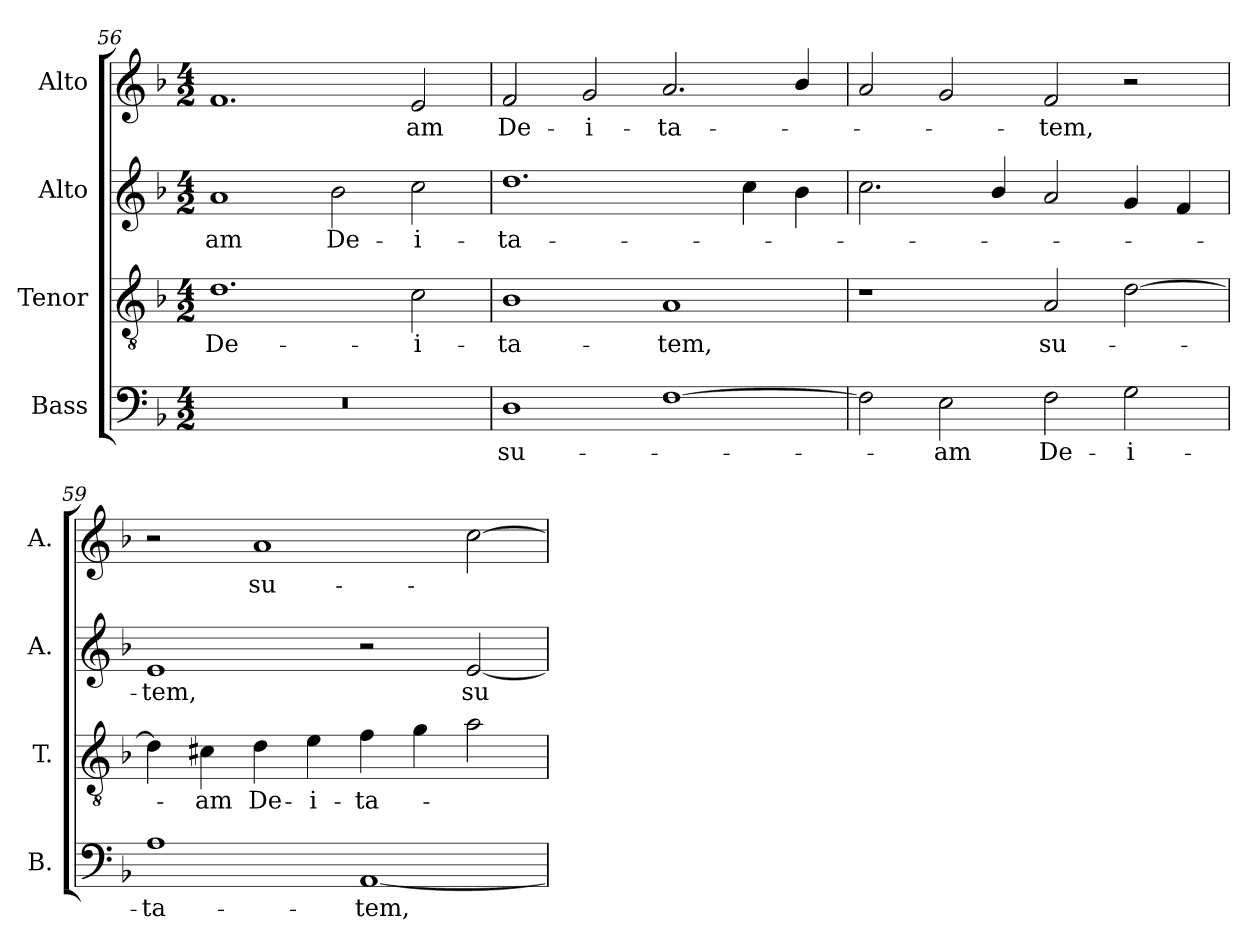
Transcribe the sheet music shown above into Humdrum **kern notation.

**kern	**text	**kern	**text	**kern	**text	**kern	**text
*part4	*part4	*part3	*part3	*part2	*part2	*part1	*part1
*staff4	*staff4	*staff3	*staff3	*staff2	*staff2	*staff1	*staff1
*I"Bass	*	*I"Tenor	*	*I"Alto	*	*I"Alto	*
*I'B.	*	*I'T.	*	*I'A.	*	*I'A.	*
!!LO:LB:g=z
*clefF4	*	*clefGv2	*	*clefG2	*	*clefG2	*
*	*	*ITrd7c12	*	*	*	*	*
*k[b-]	*	*k[b-]	*	*k[b-]	*	*k[b-]	*
*F:	*	*F:	*	*F:	*	*F:	*
*M4/2	*	*M4/2	*	*M4/2	*	*M4/2	*
=56	=56	=56	=56	=56	=56	=56	=56
!LO:N:vis=1	!	!	!	!	!	!	!
!	!	!	!LO:LY:b:color=#000000	!	!	!	!
!	!	!	!	!	!LO:LY:b:color=#000000	!	!
0r	.	1.Di	De-	1ai	-am	1.fi	.
!	!	!	!	!	!LO:LY:b:color=#000000	!	!
.	.	.	.	2b-i\	De-	.	.
!	!	!	!LO:LY:b:color=#000000	!	!	!	!
!	!	!	!	!	!LO:LY:b:color=#000000	!	!
!	!	!	!	!	!	!	!LO:LY:b:color=#000000
.	.	2Ci\	-i-	2cci\	-i-	2ei/	-am
=57	=57	=57	=57	=57	=57	=57	=57
!	!LO:LY:b:color=#000000	!	!	!	!	!	!
!	!	!	!LO:LY:b:color=#000000	!	!	!	!
!	!	!	!	!	!LO:LY:b:color=#000000	!	!
!	!	!	!	!	!	!	!LO:LY:b:color=#000000
1Di	su-	1BB-i	-ta-	1.ddi	-ta-	2fi/	De-
!	!	!	!	!	!	!	!LO:LY:b:color=#000000
.	.	.	.	.	.	2gi/	-i-
!	!	!	!LO:LY:b:color=#000000	!	!	!	!
!	!	!	!	!	!	!	!LO:LY:b:color=#000000
[1Fi	.	1AAi	-tem,	.	.	2.ai/	-ta-
.	.	.	.	4cci\	.	.	.
.	.	.	.	4b-i\	.	4b-i/	.
=58	=58	=58	=58	=58	=58	=58	=58
2Fi\]	.	1r	.	2.cci\	.	2ai/	.
!	!LO:LY:b:color=#000000	!	!	!	!	!	!
2Ei\	-am	.	.	.	.	2gi/	.
.	.	.	.	4b-i/	.	.	.
!	!LO:LY:b:color=#000000	!	!	!	!	!	!
!	!	!	!LO:LY:b:color=#000000	!	!	!	!
!	!	!	!	!	!	!	!LO:LY:b:color=#000000
2Fi\	De-	2AAi/	su-	2ai/	.	2fi/	-tem,
!	!LO:LY:b:color=#000000	!	!	!	!	!	!
2Gi\	-i-	[2Di\	.	4gi/	.	2r	.
.	.	.	.	4fi/	.	.	.
=59	=59	=59	=59	=59	=59	=59	=59
!	!LO:LY:b:color=#000000	!	!	!	!	!	!
!	!	!	!	!	!LO:LY:b:color=#000000	!	!
1Ai	-ta-	4Di\]	.	1ei	-tem,	2r	.
!	!	!	!LO:LY:b:color=#000000	!	!	!	!
.	.	4C#Xi\	-am	.	.	.	.
!	!	!	!LO:LY:b:color=#000000	!	!	!	!
!	!	!	!	!	!	!	!LO:LY:b:color=#000000
.	.	4Di\	De-	.	.	1ai	su-
!	!	!	!LO:LY:b:color=#000000	!	!	!	!
.	.	4Ei\	-i-	.	.	.	.
!	!LO:LY:b:color=#000000	!	!	!	!	!	!
!	!	!	!LO:LY:b:color=#000000	!	!	!	!
[1AAi	-tem,	4Fi\	-ta-	2r	.	.	.
.	.	4Gi\	.	.	.	.	.
!	!	!	!	!	!LO:LY:b:color=#000000	!	!
.	.	2Ai\	.	[2ei/	su-	[2cci\	.
=	=	=	=	=	=	=	=
*-	*-	*-	*-	*-	*-	*-	*-
